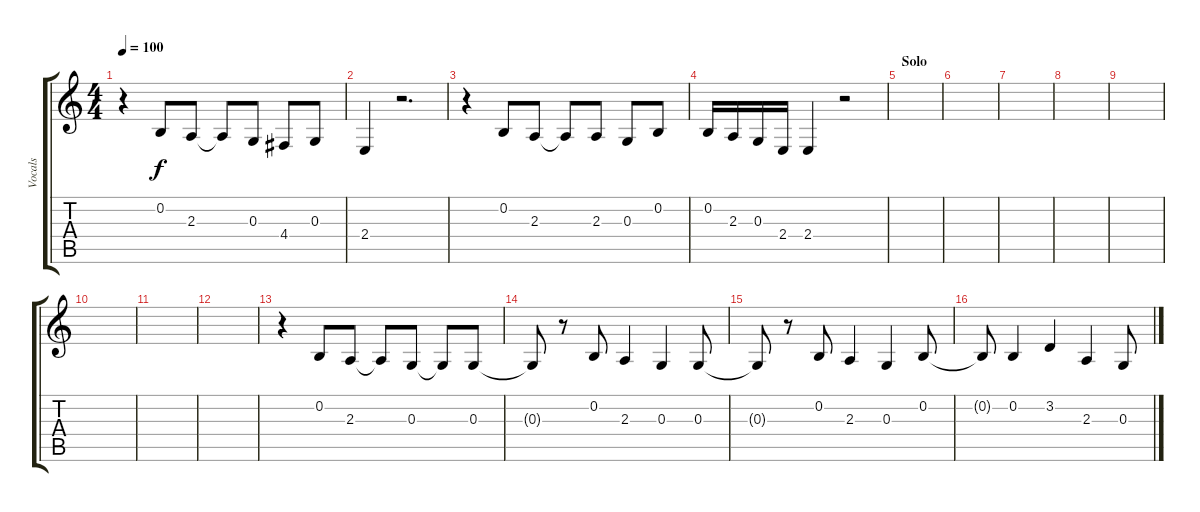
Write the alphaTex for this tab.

\track ("Vocals" "Vocals") {instrument lead6voice}
\staff {score tabs}
\tuning (E4 B3 G3 D3 A2 E2) {hide}
\ts (4 4)
\tempo 100
\clef g2
\ks c
r.4{dy f} 0.2.8 2.3.8 2.3{t}.8 0.3.8 4.4.8 0.3.8 |
2.4.4 r.2{d} |
r.4 0.2.8 2.3.8 2.3{t}.8 2.3.8 0.3.8 0.2.8 |
0.2.16 2.3.16 0.3.16 2.4.16 2.4.4 r.2 |
\section ("" "Solo")
|
|
|
|
|
|
|
|
r.4 0.2.8 2.3.8 2.3{t}.8 0.3.8 0.3{t}.8 0.3.8 |
0.3{t}.8 r.8 0.2.8 2.3.4 0.3.4 0.3.8 |
0.3{t}.8 r.8 0.2.8 2.3.4 0.3.4 0.2.8 |
0.2{t}.8 0.2.4 3.2.4 2.3.4 0.3.8
